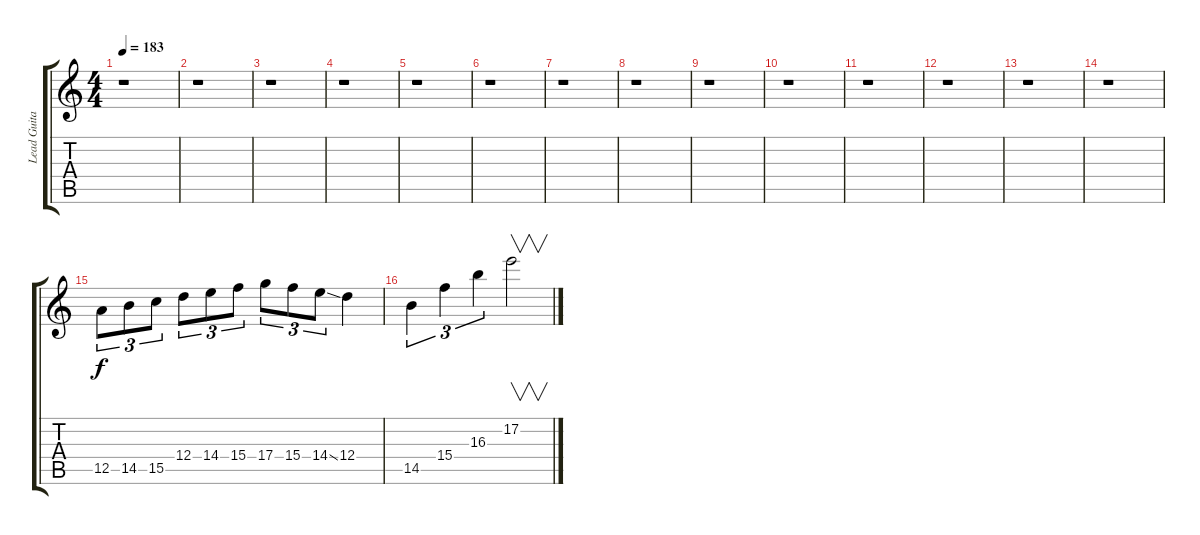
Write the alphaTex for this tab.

\track ("Lead Guitar" "Lead Guita") {instrument distortionguitar}
\staff {score tabs}
\tuning (E4 B3 G3 D3 A2 E2) {hide}
\ts (4 4)
\tempo 183
\clef g2
\ks c
r.1{dy f} |
r.1 |
r.1 |
r.1 |
r.1 |
r.1 |
r.1 |
r.1 |
r.1 |
r.1 |
r.1 |
r.1 |
r.1 |
r.1 |
12.5.8{tu (3 2)} 14.5.8{tu (3 2)} 15.5.8{tu (3 2)} 12.4.8{tu (3 2)} 14.4.8{tu (3 2)} 15.4.8{tu (3 2)} 17.4.8{tu (3 2)} 15.4.8{tu (3 2)} 14.4{ss}.8{tu (3 2)} 12.4.4 |
14.5.4{tu (3 2)} 15.4.4{tu (3 2)} 16.3.4{tu (3 2)} 17.2.2{v}
